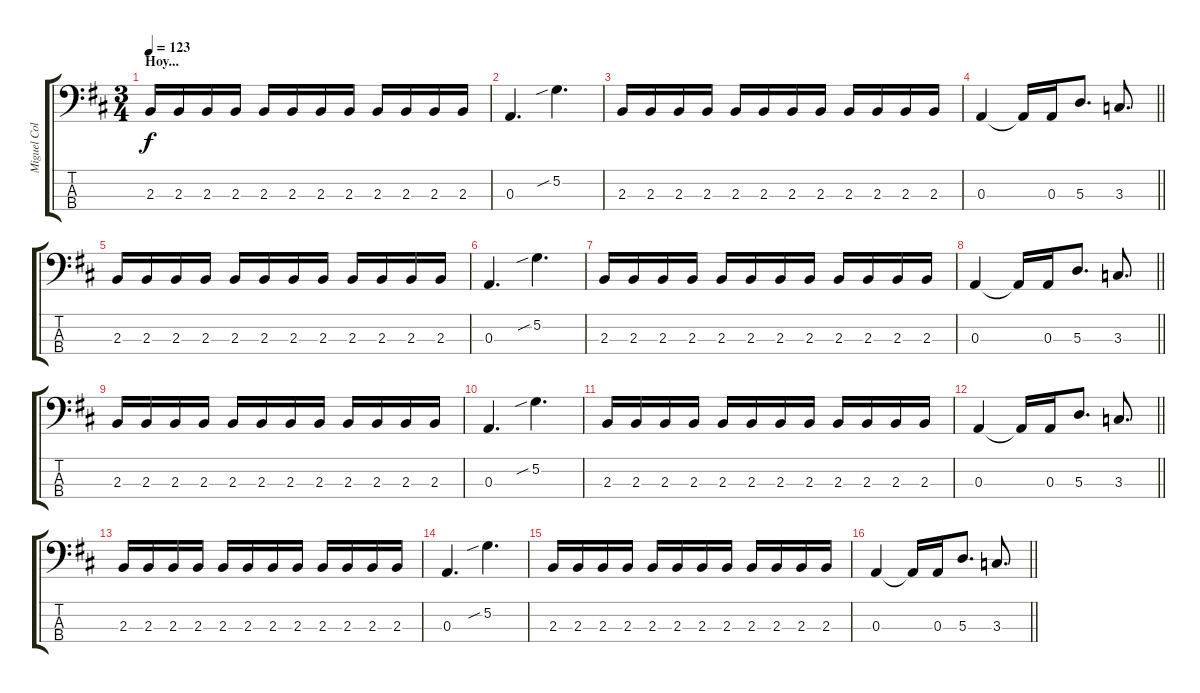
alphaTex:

\track ("Miguel Colino - Bajo" "Miguel Col") {instrument electricbassfinger}
\staff {score tabs}
\tuning (G2 D2 A1 E1) {hide}
\ts (3 4)
\section ("" "Hoy...")
\tempo 123
\clef f4
\ks bminor
2.3.16{dy f} 2.3.16 2.3.16 2.3.16 2.3.16 2.3.16 2.3.16 2.3.16 2.3.16 2.3.16 2.3.16 2.3.16 |
0.3.4{d} 5.2{sib}.4{d} |
2.3.16 2.3.16 2.3.16 2.3.16 2.3.16 2.3.16 2.3.16 2.3.16 2.3.16 2.3.16 2.3.16 2.3.16 |
\barLineRight lightlight
0.3.4 0.3{t}.16 0.3.16 5.3.8{d} 3.3.8{d} |
2.3.16 2.3.16 2.3.16 2.3.16 2.3.16 2.3.16 2.3.16 2.3.16 2.3.16 2.3.16 2.3.16 2.3.16 |
0.3.4{d} 5.2{sib}.4{d} |
2.3.16 2.3.16 2.3.16 2.3.16 2.3.16 2.3.16 2.3.16 2.3.16 2.3.16 2.3.16 2.3.16 2.3.16 |
\barLineRight lightlight
0.3.4 0.3{t}.16 0.3.16 5.3.8{d} 3.3.8{d} |
2.3.16 2.3.16 2.3.16 2.3.16 2.3.16 2.3.16 2.3.16 2.3.16 2.3.16 2.3.16 2.3.16 2.3.16 |
0.3.4{d} 5.2{sib}.4{d} |
2.3.16 2.3.16 2.3.16 2.3.16 2.3.16 2.3.16 2.3.16 2.3.16 2.3.16 2.3.16 2.3.16 2.3.16 |
\barLineRight lightlight
0.3.4 0.3{t}.16 0.3.16 5.3.8{d} 3.3.8{d} |
2.3.16 2.3.16 2.3.16 2.3.16 2.3.16 2.3.16 2.3.16 2.3.16 2.3.16 2.3.16 2.3.16 2.3.16 |
0.3.4{d} 5.2{sib}.4{d} |
2.3.16 2.3.16 2.3.16 2.3.16 2.3.16 2.3.16 2.3.16 2.3.16 2.3.16 2.3.16 2.3.16 2.3.16 |
\barLineRight lightlight
0.3.4 0.3{t}.16 0.3.16 5.3.8{d} 3.3.8{d}
